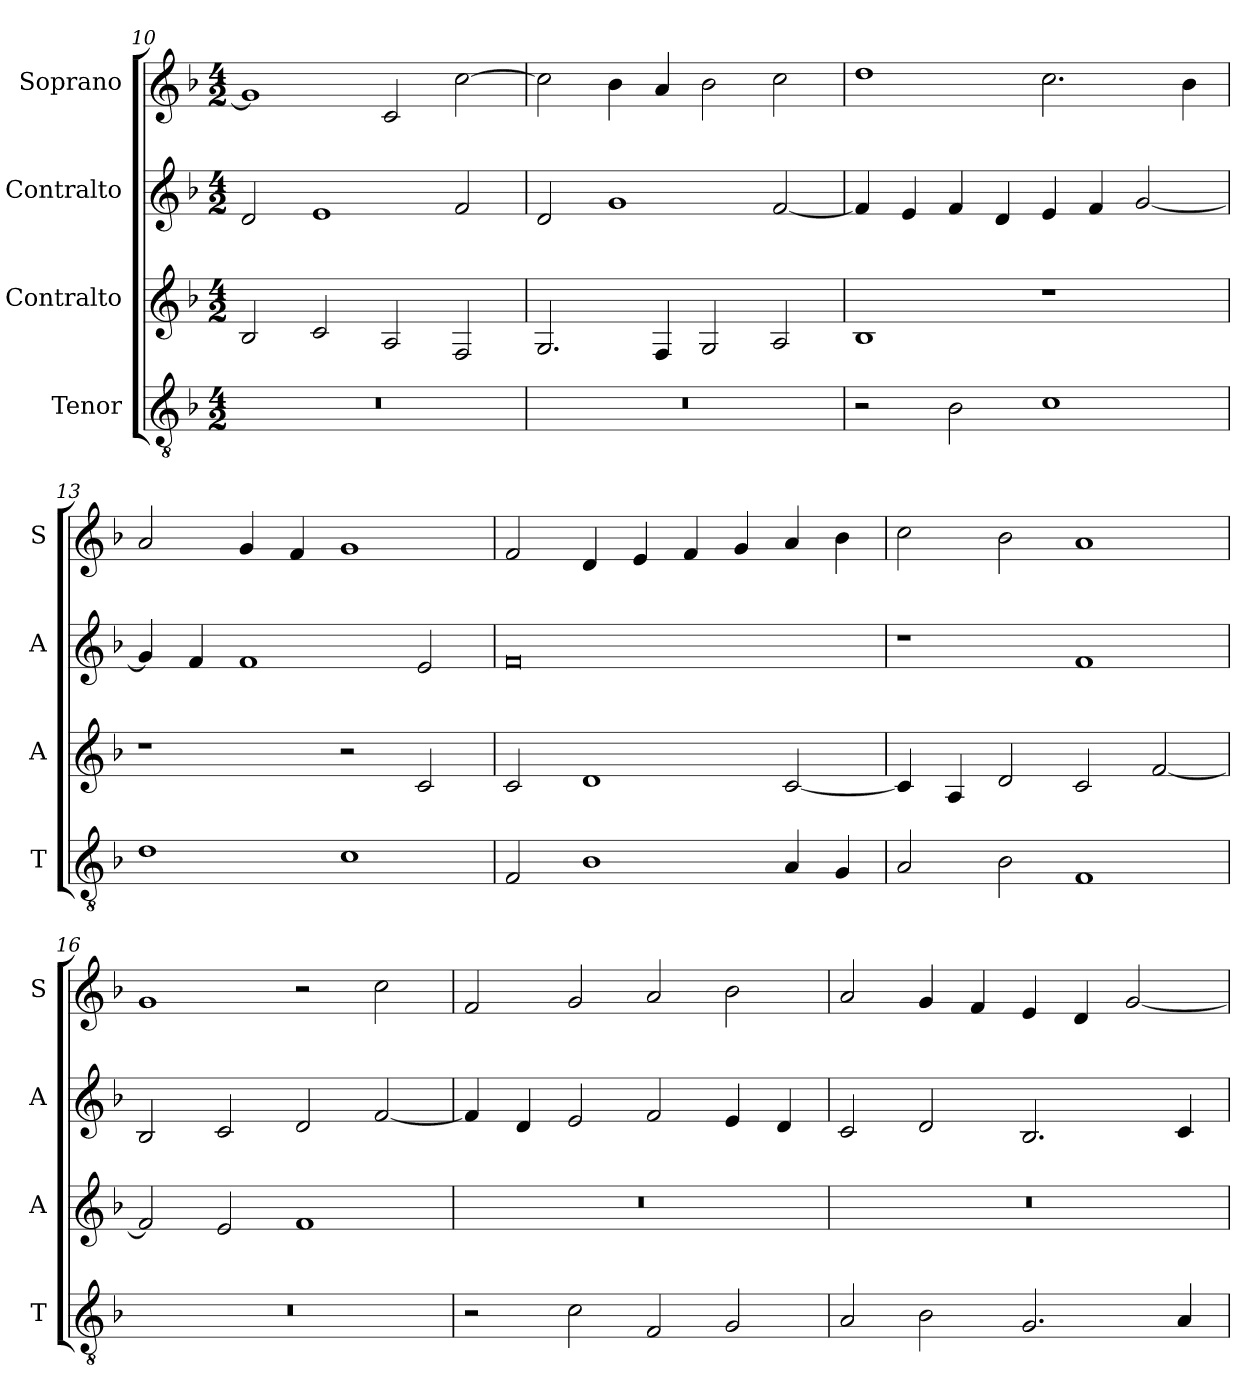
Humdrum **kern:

**kern	**kern	**kern	**kern
*part4	*part3	*part2	*part1
*staff4	*staff3	*staff2	*staff1
*I"Tenor	*I"Contralto	*I"Contralto	*I"Soprano
*I'T	*I'A	*I'A	*I'S
*clefGv2	*clefG2	*clefG2	*clefG2
*k[b-]	*k[b-]	*k[b-]	*k[b-]
*F:ion	*F:ion	*F:ion	*F:ion
*M4/2	*M4/2	*M4/2	*M4/2
=10	=10	=10	=10
0r	2B-	2d	1g]
.	2c	1e	.
.	2A	.	2c
.	2F	2f	[2cc
=11	=11	=11	=11
0r	2.G	2d	2cc]
.	.	1g	4b-
.	4F	.	4a
.	2G	.	2b-
.	2A	[2f	2cc
=12	=12	=12	=12
2r	1B-	4f]	1dd
.	.	4e	.
2B-	.	4f	.
.	.	4d	.
1c	1r	4e	2.cc
.	.	4f	.
.	.	[2g	.
.	.	.	4b-
=13	=13	=13	=13
1d	1r	4g]	2a
.	.	4f	.
.	.	1f	4g
.	.	.	4f
1c	2r	.	1g
.	2c	2e	.
=14	=14	=14	=14
2F	2c	0f	2f
1B-	1d	.	4d
.	.	.	4e
.	.	.	4f
.	.	.	4g
4A	[2c	.	4a
4G	.	.	4b-
=15	=15	=15	=15
2A	4c]	1r	2cc
.	4A	.	.
2B-	2d	.	2b-
1F	2c	1f	1a
.	[2f	.	.
=16	=16	=16	=16
0r	2f]	2B-	1g
.	2e	2c	.
.	1f	2d	2r
.	.	[2f	2cc
=17	=17	=17	=17
2r	0r	4f]	2f
.	.	4d	.
2c	.	2e	2g
2F	.	2f	2a
2G	.	4e	2b-
.	.	4d	.
=18	=18	=18	=18
2A	0r	2c	2a
2B-	.	2d	4g
.	.	.	4f
2.G	.	2.B-	4e
.	.	.	4d
.	.	.	[2g
4A	.	4c	.
=	=	=	=
*-	*-	*-	*-
